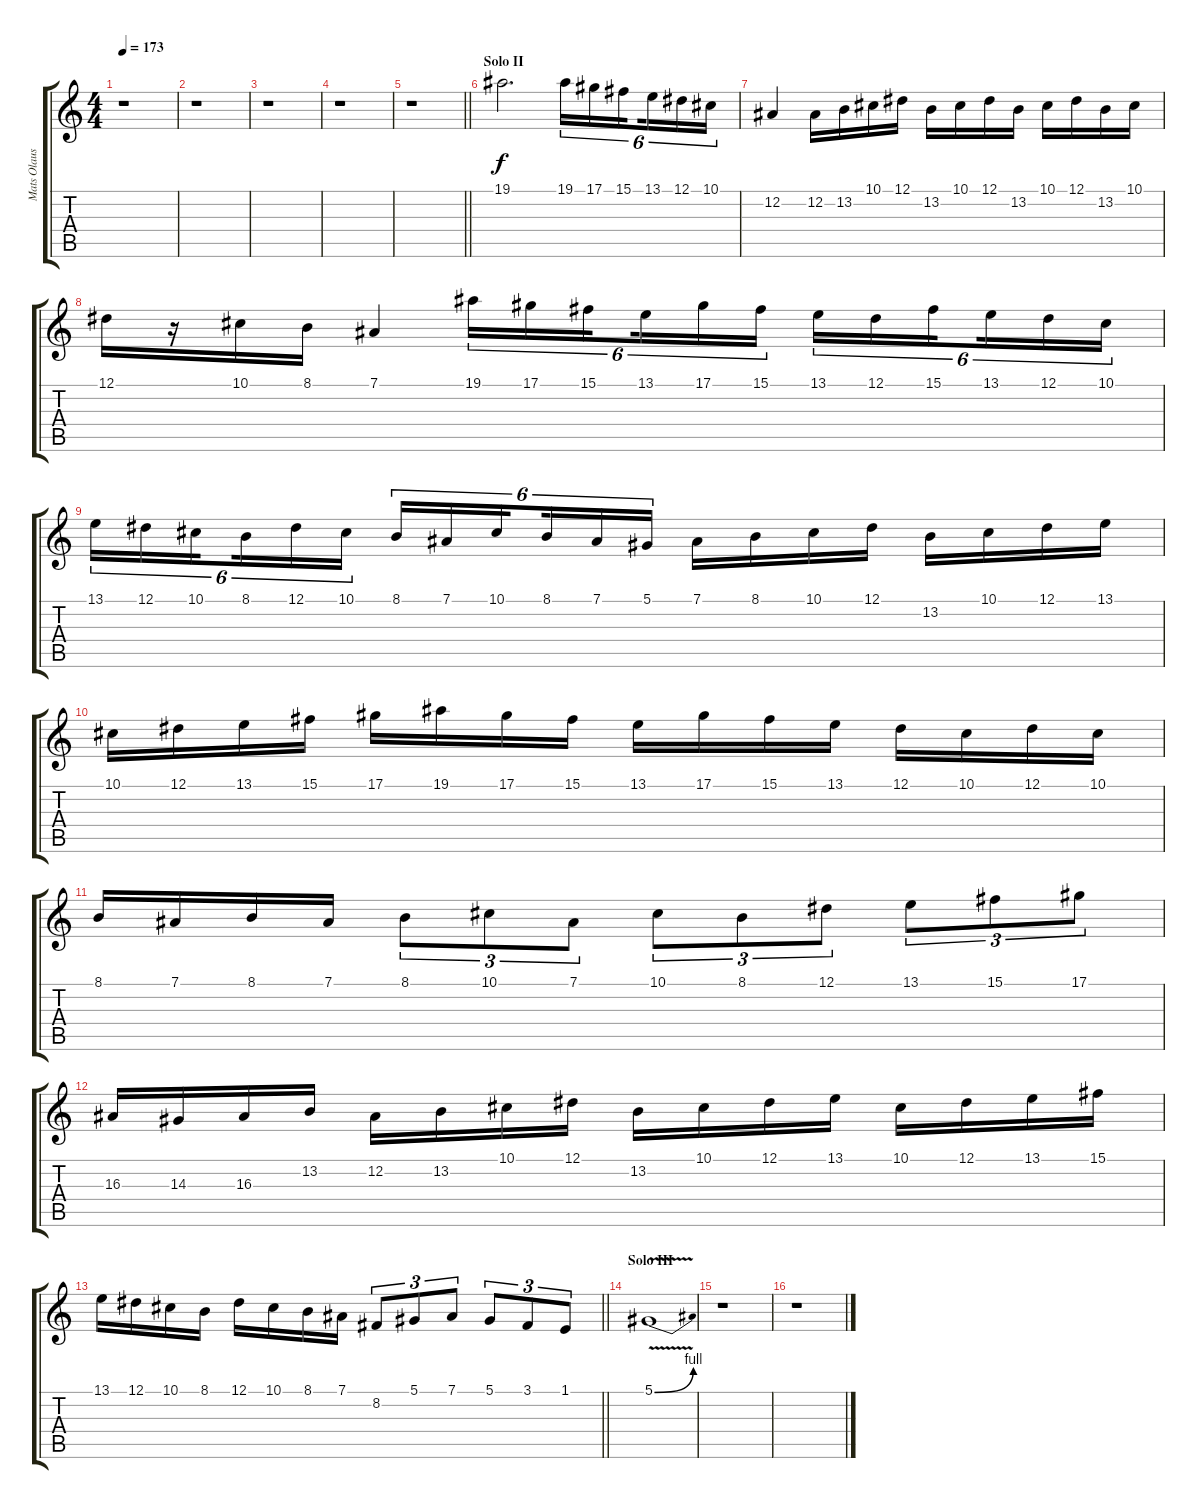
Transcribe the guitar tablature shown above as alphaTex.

\track ("Mats Olausson" "Mats Olaus") {instrument pad3polysynth}
\staff {score tabs}
\tuning (Eb4 Bb3 Gb3 Db3 Ab2 Eb2) {hide}
\ts (4 4)
\tempo 173
\clef g2
\ks c
r.1{dy f} |
r.1 |
r.1 |
r.1 |
\barLineRight lightlight
r.1 |
\section ("" "Solo II")
19.1.2{d} 19.1.16{tu (6 4)} 17.1.16{tu (6 4)} 15.1.16{tu (6 4) beam splitsecondary} 13.1.16{tu (6 4)} 12.1.16{tu (6 4)} 10.1.16{tu (6 4)} |
12.2.4 12.2.16 13.2.16 10.1.16 12.1.16 13.2.16 10.1.16 12.1.16 13.2.16 10.1.16 12.1.16 13.2.16 10.1.16 |
12.1.16 r.16 10.1.16 8.1.16 7.1.4 19.1.16{tu (6 4)} 17.1.16{tu (6 4)} 15.1.16{tu (6 4) beam splitsecondary} 13.1.16{tu (6 4)} 17.1.16{tu (6 4)} 15.1.16{tu (6 4)} 13.1.16{tu (6 4)} 12.1.16{tu (6 4)} 15.1.16{tu (6 4) beam splitsecondary} 13.1.16{tu (6 4)} 12.1.16{tu (6 4)} 10.1.16{tu (6 4)} |
13.1.16{tu (6 4)} 12.1.16{tu (6 4)} 10.1.16{tu (6 4) beam splitsecondary} 8.1.16{tu (6 4)} 12.1.16{tu (6 4)} 10.1.16{tu (6 4)} 8.1.16{tu (6 4)} 7.1.16{tu (6 4)} 10.1.16{tu (6 4) beam splitsecondary} 8.1.16{tu (6 4)} 7.1.16{tu (6 4)} 5.1.16{tu (6 4)} 7.1.16 8.1.16 10.1.16 12.1.16 13.2.16 10.1.16 12.1.16 13.1.16 |
10.1.16 12.1.16 13.1.16 15.1.16 17.1.16 19.1.16 17.1.16 15.1.16 13.1.16 17.1.16 15.1.16 13.1.16 12.1.16 10.1.16 12.1.16 10.1.16 |
8.1.16 7.1.16 8.1.16 7.1.16 8.1.8{tu (3 2)} 10.1.8{tu (3 2)} 7.1.8{tu (3 2)} 10.1.8{tu (3 2)} 8.1.8{tu (3 2)} 12.1.8{tu (3 2)} 13.1.8{tu (3 2)} 15.1.8{tu (3 2)} 17.1.8{tu (3 2)} |
16.3.16 14.3.16 16.3.16 13.2.16 12.2.16 13.2.16 10.1.16 12.1.16 13.2.16 10.1.16 12.1.16 13.1.16 10.1.16 12.1.16 13.1.16 15.1.16 |
\barLineRight lightlight
13.1.16 12.1.16 10.1.16 8.1.16 12.1.16 10.1.16 8.1.16 7.1.16 8.2.8{tu (3 2)} 5.1.8{tu (3 2)} 7.1.8{tu (3 2)} 5.1.8{tu (3 2)} 3.1.8{tu (3 2)} 1.1.8{tu (3 2)} |
\section ("" "Solo III")
5.1{be (bend 0 0 60 4) v}.1 |
r.1 |
r.1
